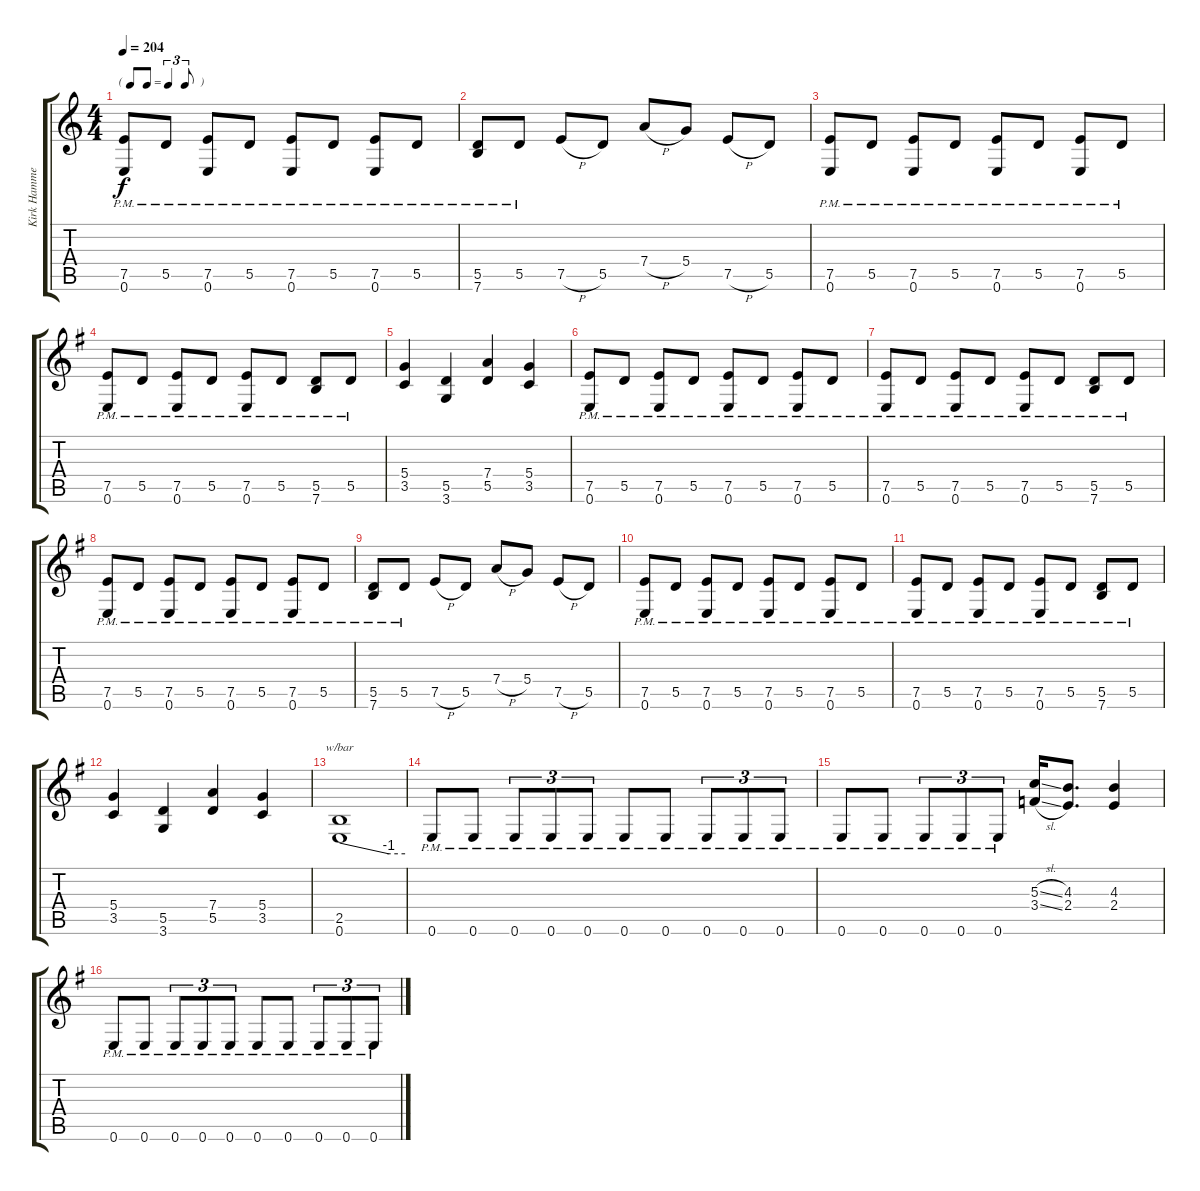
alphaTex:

\track ("Kirk Hammett" "Kirk Hamme") {instrument distortionguitar}
\staff {score tabs}
\tuning (E4 B3 G3 D3 A2 E2) {hide}
\ts (4 4)
\tf triplet8th
\tempo 204
\clef g2
\ks c
(7.5{pm} 0.6{pm}).8{dy f} 5.5{pm}.8 (7.5{pm} 0.6{pm}).8 5.5{pm}.8 (7.5{pm} 0.6{pm}).8 5.5{pm}.8 (7.5{pm} 0.6{pm}).8 5.5{pm}.8 |
(5.5{pm} 7.6{pm}).8 5.5{pm}.8 7.5{h}.8 5.5.8 7.4{h}.8 5.4.8 7.5{h}.8 5.5.8 |
(7.5{pm} 0.6{pm}).8 5.5{pm}.8 (7.5{pm} 0.6{pm}).8 5.5{pm}.8 (7.5{pm} 0.6{pm}).8 5.5{pm}.8 (7.5{pm} 0.6{pm}).8 5.5{pm}.8 |
\ks eminor
(7.5{pm} 0.6{pm}).8 5.5{pm}.8 (7.5{pm} 0.6{pm}).8 5.5{pm}.8 (7.5{pm} 0.6{pm}).8 5.5{pm}.8 (5.5{pm} 7.6{pm}).8 5.5{pm}.8 |
(5.4 3.5).4 (5.5 3.6).4 (7.4 5.5).4 (5.4 3.5).4 |
(7.5{pm} 0.6{pm}).8 5.5{pm}.8 (7.5{pm} 0.6{pm}).8 5.5{pm}.8 (7.5{pm} 0.6{pm}).8 5.5{pm}.8 (7.5{pm} 0.6{pm}).8 5.5{pm}.8 |
(7.5{pm} 0.6{pm}).8 5.5{pm}.8 (7.5{pm} 0.6{pm}).8 5.5{pm}.8 (7.5{pm} 0.6{pm}).8 5.5{pm}.8 (5.5{pm} 7.6{pm}).8 5.5{pm}.8 |
(7.5{pm} 0.6{pm}).8 5.5{pm}.8 (7.5{pm} 0.6{pm}).8 5.5{pm}.8 (7.5{pm} 0.6{pm}).8 5.5{pm}.8 (7.5{pm} 0.6{pm}).8 5.5{pm}.8 |
(5.5{pm} 7.6{pm}).8 5.5{pm}.8 7.5{h}.8 5.5.8 7.4{h}.8 5.4.8 7.5{h}.8 5.5.8 |
(7.5{pm} 0.6{pm}).8 5.5{pm}.8 (7.5{pm} 0.6{pm}).8 5.5{pm}.8 (7.5{pm} 0.6{pm}).8 5.5{pm}.8 (7.5{pm} 0.6{pm}).8 5.5{pm}.8 |
(7.5{pm} 0.6{pm}).8 5.5{pm}.8 (7.5{pm} 0.6{pm}).8 5.5{pm}.8 (7.5{pm} 0.6{pm}).8 5.5{pm}.8 (5.5{pm} 7.6{pm}).8 5.5{pm}.8 |
(5.4 3.5).4 (5.5 3.6).4 (7.4 5.5).4 (5.4 3.5).4 |
(2.5 0.6).1{tbe (custom default 0 0 45 -4 60 -4)} |
0.6{pm}.8 0.6{pm}.8 0.6{pm}.8{tu (3 2)} 0.6{pm}.8{tu (3 2)} 0.6{pm}.8{tu (3 2)} 0.6{pm}.8 0.6{pm}.8 0.6{pm}.8{tu (3 2)} 0.6{pm}.8{tu (3 2)} 0.6{pm}.8{tu (3 2)} |
0.6{pm}.8 0.6{pm}.8 0.6{pm}.8{tu (3 2)} 0.6{pm}.8{tu (3 2)} 0.6{pm}.8{tu (3 2)} (5.3{sl} 3.4{sl}).16 (4.3 2.4).8{d} (4.3 2.4).4 |
0.6{pm}.8 0.6{pm}.8 0.6{pm}.8{tu (3 2)} 0.6{pm}.8{tu (3 2)} 0.6{pm}.8{tu (3 2)} 0.6{pm}.8 0.6{pm}.8 0.6{pm}.8{tu (3 2)} 0.6{pm}.8{tu (3 2)} 0.6{pm}.8{tu (3 2)}
